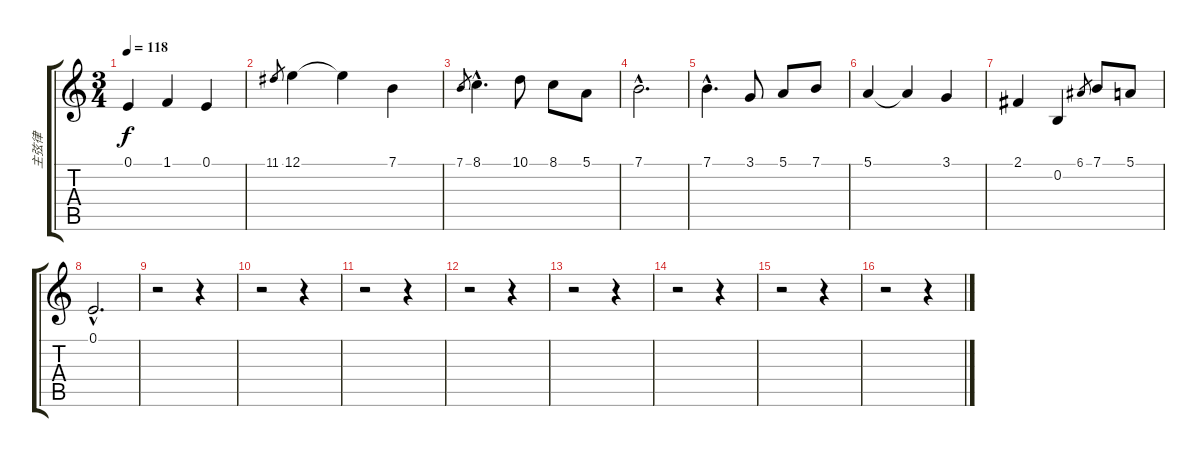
\track ("主弦律" "主弦律") {instrument voiceoohs}
\staff {score tabs}
\tuning (E4 B3 G3 D3 A2 E2) {hide}
\ts (3 4)
\tempo 118
\clef g2
\ks c
0.1.4{dy f} 1.1.4 0.1.4 |
11.1.8{gr} 12.1.4 12.1{t}.4 7.1.4 |
7.1.8{gr} 8.1{hac}.4{d} 10.1.8 8.1.8 5.1.8 |
7.1{hac}.2{d} |
7.1{hac}.4{d} 3.1.8 5.1.8 7.1.8 |
5.1.4 5.1{t}.4 3.1.4 |
2.1.4 0.2.4 6.1.8{gr} 7.1.8 5.1.8 |
0.1{hac}.2{d} |
r.2 r.4 |
r.2 r.4 |
r.2 r.4 |
r.2 r.4 |
r.2 r.4 |
r.2 r.4 |
r.2 r.4 |
r.2 r.4
